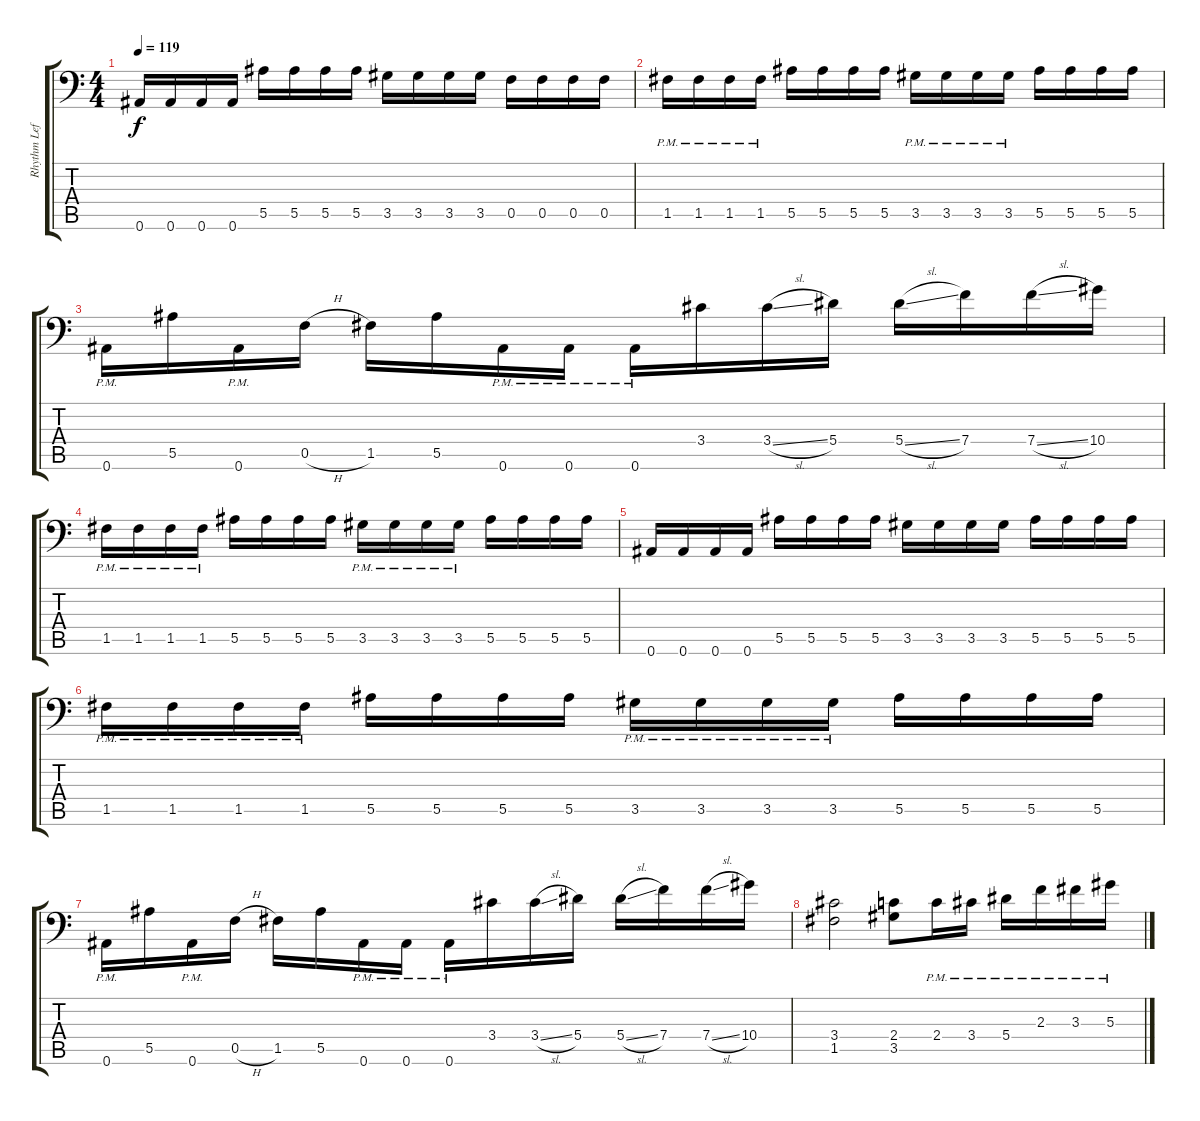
\track ("Rhythm Left" "Rhythm Lef") {instrument distortionguitar}
\staff {score tabs}
\tuning (C4 G3 Eb3 Bb2 F2 Bb1) {hide}
\ts (4 4)
\tempo 119
\clef f4
\ks c
0.6.16{dy f} 0.6.16 0.6.16 0.6.16 5.5.16 5.5.16 5.5.16 5.5.16 3.5.16 3.5.16 3.5.16 3.5.16 0.5.16 0.5.16 0.5.16 0.5.16 |
1.5{pm}.16 1.5{pm}.16 1.5{pm}.16 1.5{pm}.16 5.5.16 5.5.16 5.5.16 5.5.16 3.5{pm}.16 3.5{pm}.16 3.5{pm}.16 3.5{pm}.16 5.5.16 5.5.16 5.5.16 5.5.16 |
0.6{pm}.16 5.5.16 0.6{pm}.16 0.5{h}.16 1.5.16 5.5.16 0.6{pm}.16 0.6{pm}.16 0.6{pm}.16 3.4.16 3.4{sl}.16 5.4.16 5.4{sl}.16 7.4.16 7.4{sl}.16 10.4.16 |
1.5{pm}.16 1.5{pm}.16 1.5{pm}.16 1.5{pm}.16 5.5.16 5.5.16 5.5.16 5.5.16 3.5{pm}.16 3.5{pm}.16 3.5{pm}.16 3.5{pm}.16 5.5.16 5.5.16 5.5.16 5.5.16 |
0.6.16 0.6.16 0.6.16 0.6.16 5.5.16 5.5.16 5.5.16 5.5.16 3.5.16 3.5.16 3.5.16 3.5.16 5.5.16 5.5.16 5.5.16 5.5.16 |
1.5{pm}.16 1.5{pm}.16 1.5{pm}.16 1.5{pm}.16 5.5.16 5.5.16 5.5.16 5.5.16 3.5{pm}.16 3.5{pm}.16 3.5{pm}.16 3.5{pm}.16 5.5.16 5.5.16 5.5.16 5.5.16 |
0.6{pm}.16 5.5.16 0.6{pm}.16 0.5{h}.16 1.5.16 5.5.16 0.6{pm}.16 0.6{pm}.16 0.6{pm}.16 3.4.16 3.4{sl}.16 5.4.16 5.4{sl}.16 7.4.16 7.4{sl}.16 10.4.16 |
(3.4 1.5).2 (2.4 3.5).8 2.4{pm}.16 3.4{pm}.16 5.4{pm}.16 2.3{pm}.16 3.3{pm}.16 5.3{pm}.16
